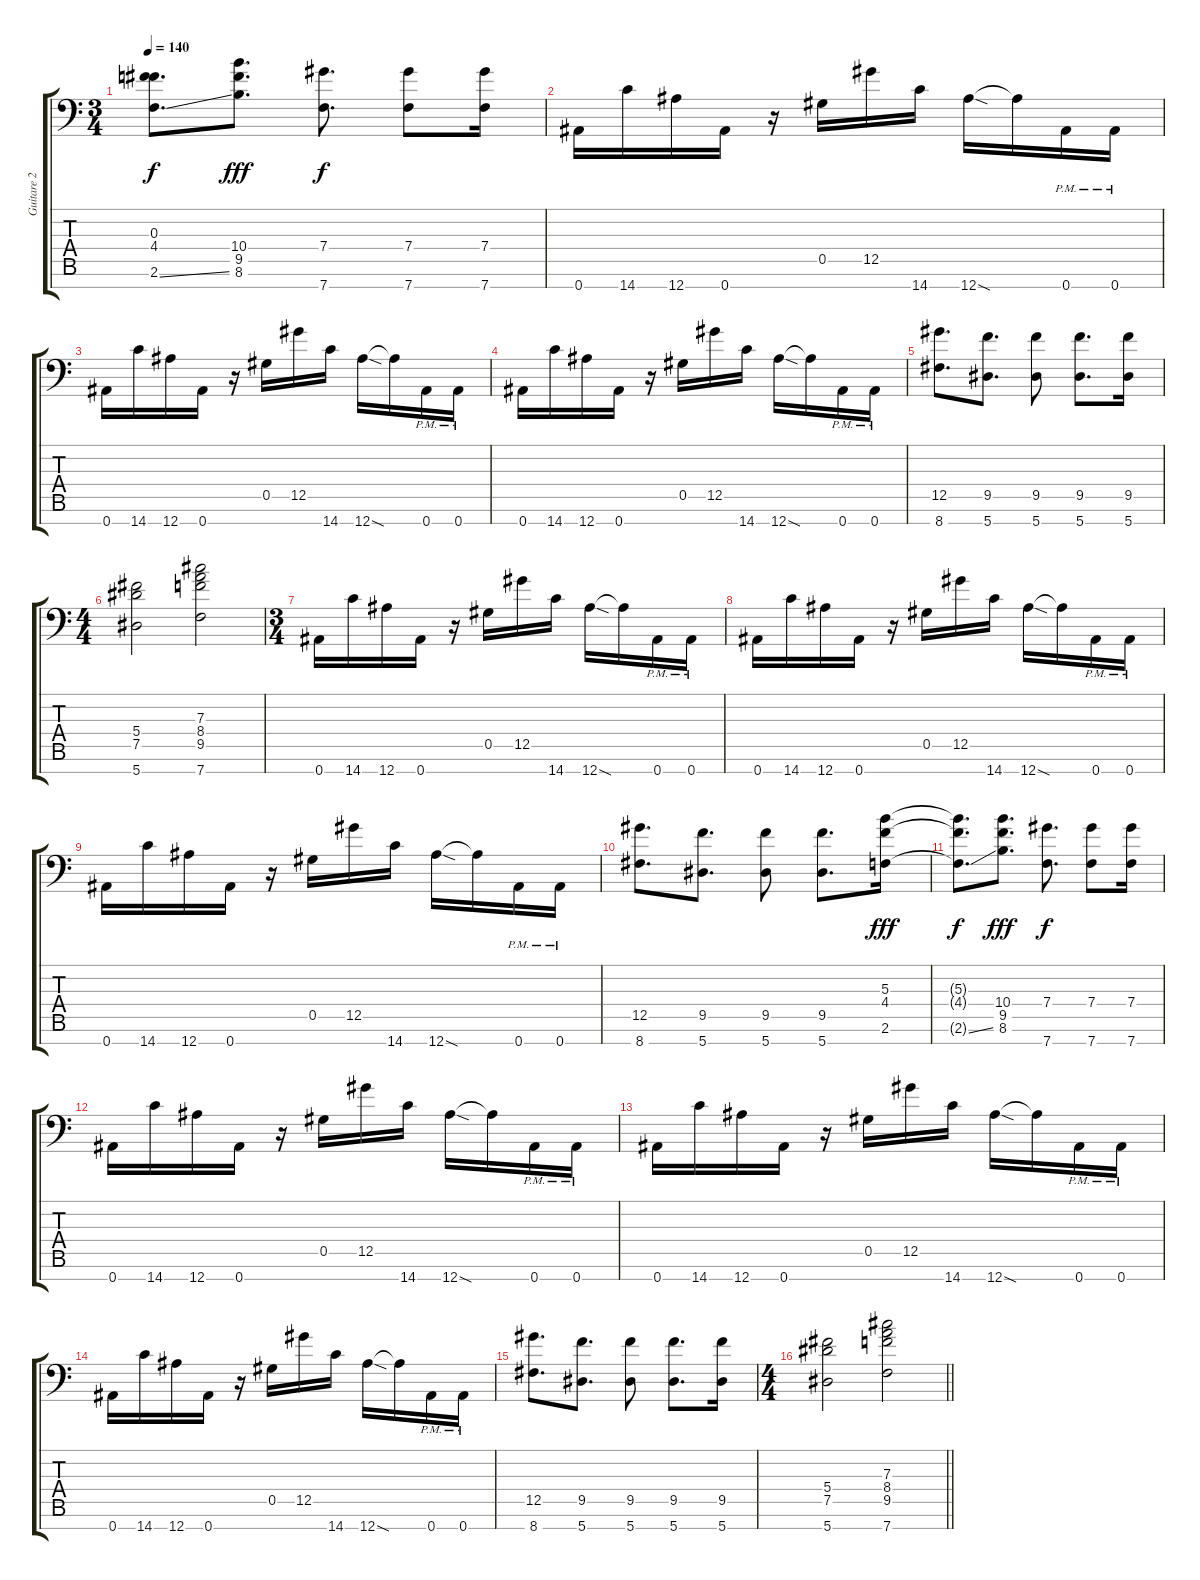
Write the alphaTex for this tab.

\track ("Guitare 2" "Guitare 2") {instrument distortionguitar}
\staff {score tabs}
\tuning (Eb4 Bb3 Gb3 Db3 Ab2 Eb2 Bb1) {hide}
\ts (3 4)
\tempo 140
\clef f4
\ks c
(0.3{t} 4.4{t} 2.6{ss t}).8{d dy f} (10.4 9.5 8.6).8{d dy fff} (7.4 7.7).8{d dy f} (7.4 7.7).8 (7.4 7.7).16 |
0.7.16 14.7.16 12.7.16 0.7.16 r.16 0.5.16 12.5.16 14.7.16 12.7{sod}.16 12.7{t}.16 0.7{pm}.16 0.7{pm}.16 |
0.7.16 14.7.16 12.7.16 0.7.16 r.16 0.5.16 12.5.16 14.7.16 12.7{sod}.16 12.7{t}.16 0.7{pm}.16 0.7{pm}.16 |
0.7.16 14.7.16 12.7.16 0.7.16 r.16 0.5.16 12.5.16 14.7.16 12.7{sod}.16 12.7{t}.16 0.7{pm}.16 0.7{pm}.16 |
(12.5 8.7).8{d} (9.5 5.7).8{d} (9.5 5.7).8 (9.5 5.7).8{d} (9.5 5.7).16 |
\ts (4 4)
(5.4 7.5 5.7).2 (7.3 8.4 9.5 7.7).2 |
\ts (3 4)
0.7.16 14.7.16 12.7.16 0.7.16 r.16 0.5.16 12.5.16 14.7.16 12.7{sod}.16 12.7{t}.16 0.7{pm}.16 0.7{pm}.16 |
0.7.16 14.7.16 12.7.16 0.7.16 r.16 0.5.16 12.5.16 14.7.16 12.7{sod}.16 12.7{t}.16 0.7{pm}.16 0.7{pm}.16 |
0.7.16 14.7.16 12.7.16 0.7.16 r.16 0.5.16 12.5.16 14.7.16 12.7{sod}.16 12.7{t}.16 0.7{pm}.16 0.7{pm}.16 |
(12.5 8.7).8{d} (9.5 5.7).8{d} (9.5 5.7).8 (9.5 5.7).8{d} (5.3 4.4 2.6).16{dy fff} |
(5.3{t} 4.4{t} 2.6{ss t}).8{d dy f} (10.4 9.5 8.6).8{d dy fff} (7.4 7.7).8{d dy f} (7.4 7.7).8 (7.4 7.7).16 |
0.7.16 14.7.16 12.7.16 0.7.16 r.16 0.5.16 12.5.16 14.7.16 12.7{sod}.16 12.7{t}.16 0.7{pm}.16 0.7{pm}.16 |
0.7.16 14.7.16 12.7.16 0.7.16 r.16 0.5.16 12.5.16 14.7.16 12.7{sod}.16 12.7{t}.16 0.7{pm}.16 0.7{pm}.16 |
0.7.16 14.7.16 12.7.16 0.7.16 r.16 0.5.16 12.5.16 14.7.16 12.7{sod}.16 12.7{t}.16 0.7{pm}.16 0.7{pm}.16 |
(12.5 8.7).8{d} (9.5 5.7).8{d} (9.5 5.7).8 (9.5 5.7).8{d} (9.5 5.7).16 |
\ts (4 4)
\barLineRight lightlight
(5.4 7.5 5.7).2 (7.3 8.4 9.5 7.7).2
